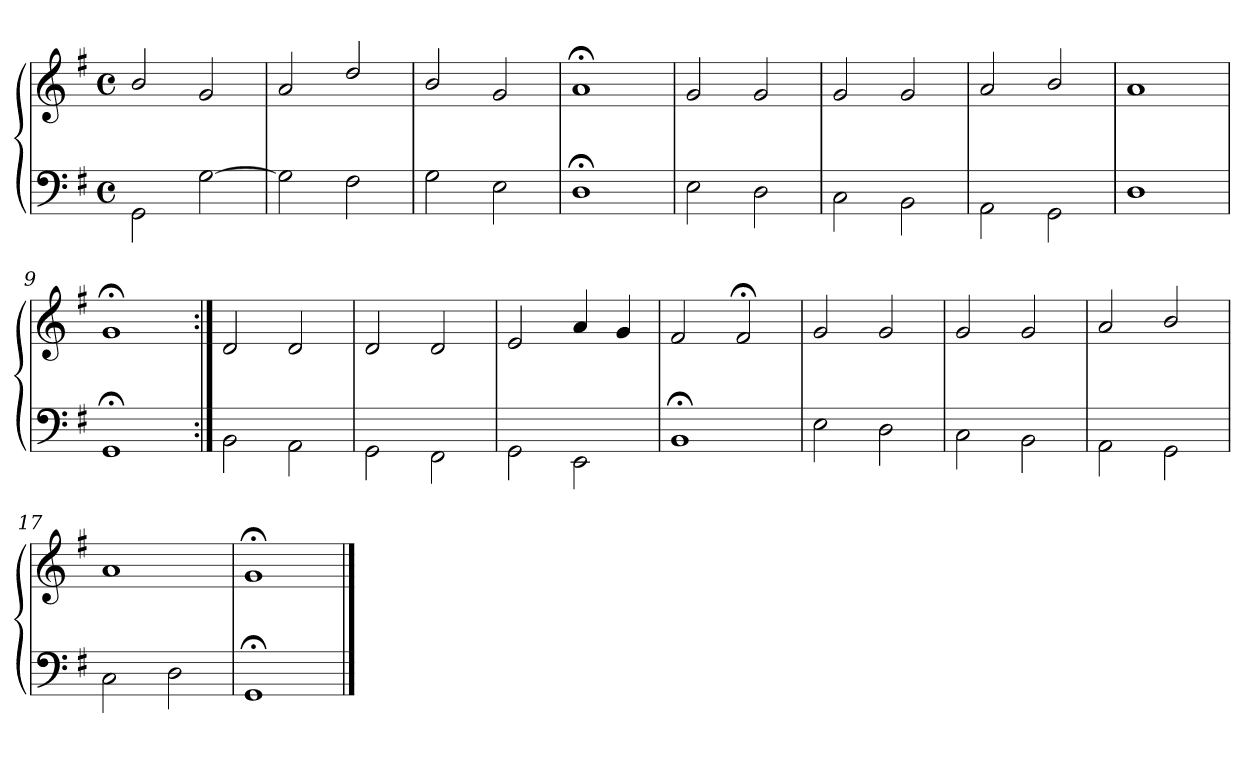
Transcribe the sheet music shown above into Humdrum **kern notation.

**kern	**kern
*part1	*part1
*staff2	*staff1
*clefF4	*clefG2
*k[f#]	*k[f#]
*M4/4	*M4/4
*met(c)	*met(c)
=1	=1
2GG\	2b/
[2G\	2g/
=2	=2
2G\]	2a/
2F#\	2dd/
=3	=3
2G\	2b/
2E\	2g/
=4	=4
1D;\	1a;</
=5	=5
2E\	2g/
2D\	2g/
=6	=6
2C\	2g/
2BB\	2g/
=7	=7
2AA\	2a/
2GG\	2b/
=8	=8
1D\	1a/
=9	=9
1GG;\	1g;</
!!LO:LB:g=z
=10:|!	=10:|!
2BB\	2d/
2AA\	2d/
=11	=11
2GG\	2d/
2FF#\	2d/
=12	=12
2GG\	2e/
2EE\	4a/
.	4g/
=13	=13
1BB;\	2f#/
.	2f#;</
=14	=14
2E\	2g/
2D\	2g/
=15	=15
2C\	2g/
2BB\	2g/
=16	=16
2AA\	2a/
2GG\	2b/
=17	=17
2C\	1a/
2D\	.
=18	=18
1GG;\	1g;</
==	==
*-	*-
